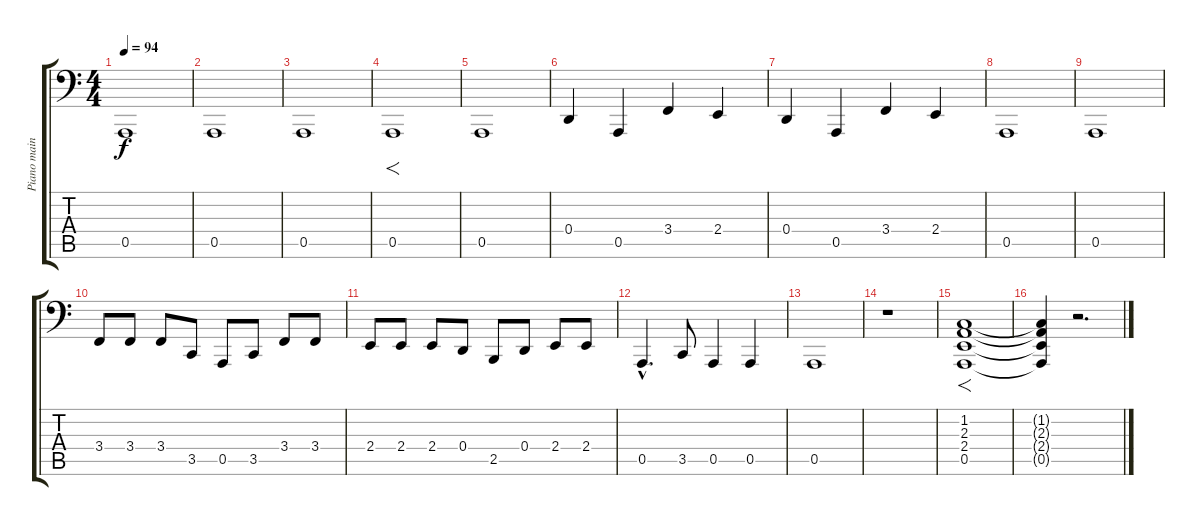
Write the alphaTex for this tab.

\track ("Piano main gauche" "Piano main") {instrument choiraahs}
\staff {score tabs}
\tuning (E3 B2 G2 D2 A1 E1) {hide}
\ts (4 4)
\tempo 94
\clef f4
\ks c
0.5.1{dy f} |
0.5.1 |
0.5.1 |
0.5.1{f} |
0.5.1 |
0.4.4 0.5.4 3.4.4 2.4.4 |
0.4.4 0.5.4 3.4.4 2.4.4 |
0.5.1 |
0.5.1 |
3.4.8 3.4.8 3.4.8 3.5.8 0.5.8 3.5.8 3.4.8 3.4.8 |
2.4.8 2.4.8 2.4.8 0.4.8 2.5.8 0.4.8 2.4.8 2.4.8 |
0.5{hac}.4{d} 3.5.8 0.5.4 0.5.4 |
0.5.1 |
r.1 |
(1.2 2.3 2.4 0.5).1{f} |
(1.2{t} 2.3{t} 2.4{t} 0.5{t}).4 r.2{d}
